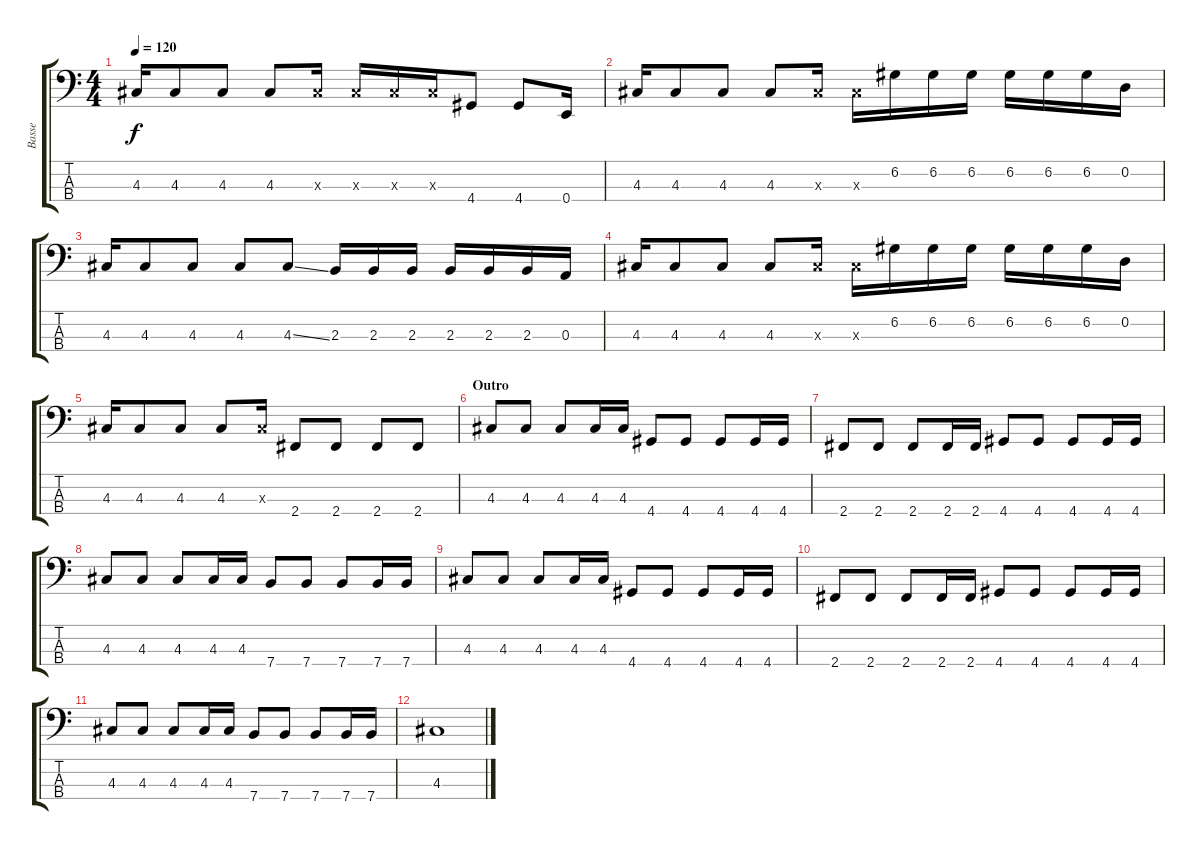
\track ("Basse" "Basse") {instrument electricbassfinger}
\staff {score tabs}
\tuning (G2 D2 A1 E1) {hide}
\ts (4 4)
\tempo 120
\clef f4
\ks c
4.3.16{dy f} 4.3.8 4.3.8 4.3.8 4.3{x}.16 4.3{x}.16 4.3{x}.16 4.3{x}.16 4.4.8 4.4.8 0.4.16 |
4.3.16 4.3.8 4.3.8 4.3.8 4.3{x}.16 4.3{x}.16 6.2.16 6.2.16 6.2.16 6.2.16 6.2.16 6.2.16 0.2.16 |
4.3.16 4.3.8 4.3.8 4.3.8 4.3{ss}.8 2.3.16 2.3.16 2.3.16 2.3.16 2.3.16 2.3.16 0.3.16 |
4.3.16 4.3.8 4.3.8 4.3.8 4.3{x}.16 4.3{x}.16 6.2.16 6.2.16 6.2.16 6.2.16 6.2.16 6.2.16 0.2.16 |
4.3.16 4.3.8 4.3.8 4.3.8 4.3{x}.16 2.4.8 2.4.8 2.4.8 2.4.8 |
\section ("" "Outro")
4.3.8 4.3.8 4.3.8 4.3.16 4.3.16 4.4.8 4.4.8 4.4.8 4.4.16 4.4.16 |
2.4.8 2.4.8 2.4.8 2.4.16 2.4.16 4.4.8 4.4.8 4.4.8 4.4.16 4.4.16 |
4.3.8 4.3.8 4.3.8 4.3.16 4.3.16 7.4.8 7.4.8 7.4.8 7.4.16 7.4.16 |
4.3.8 4.3.8 4.3.8 4.3.16 4.3.16 4.4.8 4.4.8 4.4.8 4.4.16 4.4.16 |
2.4.8 2.4.8 2.4.8 2.4.16 2.4.16 4.4.8 4.4.8 4.4.8 4.4.16 4.4.16 |
4.3.8 4.3.8 4.3.8 4.3.16 4.3.16 7.4.8 7.4.8 7.4.8 7.4.16 7.4.16 |
4.3.1
